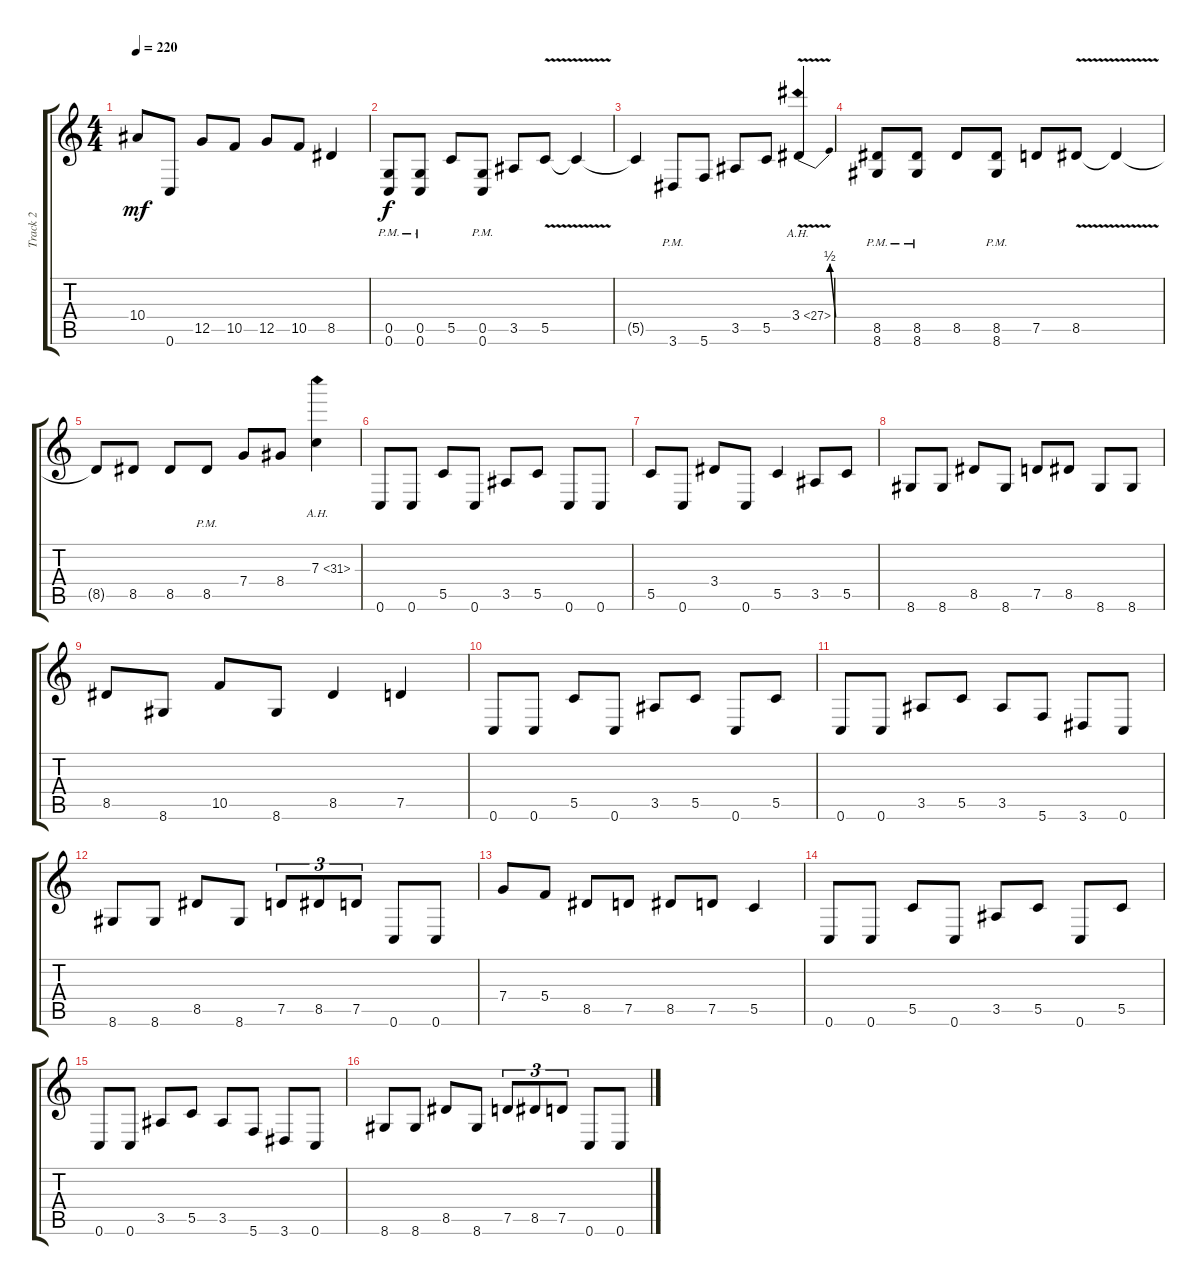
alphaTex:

\track ("Track 2" "Track 2") {instrument distortionguitar}
\staff {score tabs}
\tuning (D4 A3 F3 C3 G2 C2) {hide}
\ts (4 4)
\tempo 220
\clef g2
\ks c
10.4.8{dy mf} 0.6.8 12.5.8 10.5.8 12.5.8 10.5.8 8.5.4 |
(0.5{pm} 0.6{pm}).8{dy f} (0.5{pm} 0.6{pm}).8 5.5.8 (0.5{pm} 0.6{pm}).8 3.5.8 5.5{v}.8 5.5{t}.4 |
5.5{t}.4 3.6{pm}.8 5.6.8 3.5.8 5.5.8 3.4{be (bend 0 0 60 2) ah 24 v}.4 |
(8.5{pm} 8.6{pm}).8 (8.5{pm} 8.6{pm}).8 8.5.8 (8.5{pm} 8.6{pm}).8 7.5.8 8.5{v}.8 8.5{t}.4 |
8.5{t}.8 8.5.8 8.5.8 8.5{pm}.8 7.4.8 8.4.8 7.3{ah 24}.4 |
0.6.8 0.6.8 5.5.8 0.6.8 3.5.8 5.5.8 0.6.8 0.6.8 |
5.5.8 0.6.8 3.4.8 0.6.8 5.5.4 3.5.8 5.5.8 |
8.6.8 8.6.8 8.5.8 8.6.8 7.5.8 8.5.8 8.6.8 8.6.8 |
8.5.8 8.6.8 10.5.8 8.6.8 8.5.4 7.5.4 |
0.6.8 0.6.8 5.5.8 0.6.8 3.5.8 5.5.8 0.6.8 5.5.8 |
0.6.8 0.6.8 3.5.8 5.5.8 3.5.8 5.6.8 3.6.8 0.6.8 |
8.6.8 8.6.8 8.5.8 8.6.8 7.5.8{tu (3 2)} 8.5.8{tu (3 2)} 7.5.8{tu (3 2)} 0.6.8 0.6.8 |
7.4.8 5.4.8 8.5.8 7.5.8 8.5.8 7.5.8 5.5.4 |
0.6.8 0.6.8 5.5.8 0.6.8 3.5.8 5.5.8 0.6.8 5.5.8 |
0.6.8 0.6.8 3.5.8 5.5.8 3.5.8 5.6.8 3.6.8 0.6.8 |
8.6.8 8.6.8 8.5.8 8.6.8 7.5.8{tu (3 2)} 8.5.8{tu (3 2)} 7.5.8{tu (3 2)} 0.6.8 0.6.8
